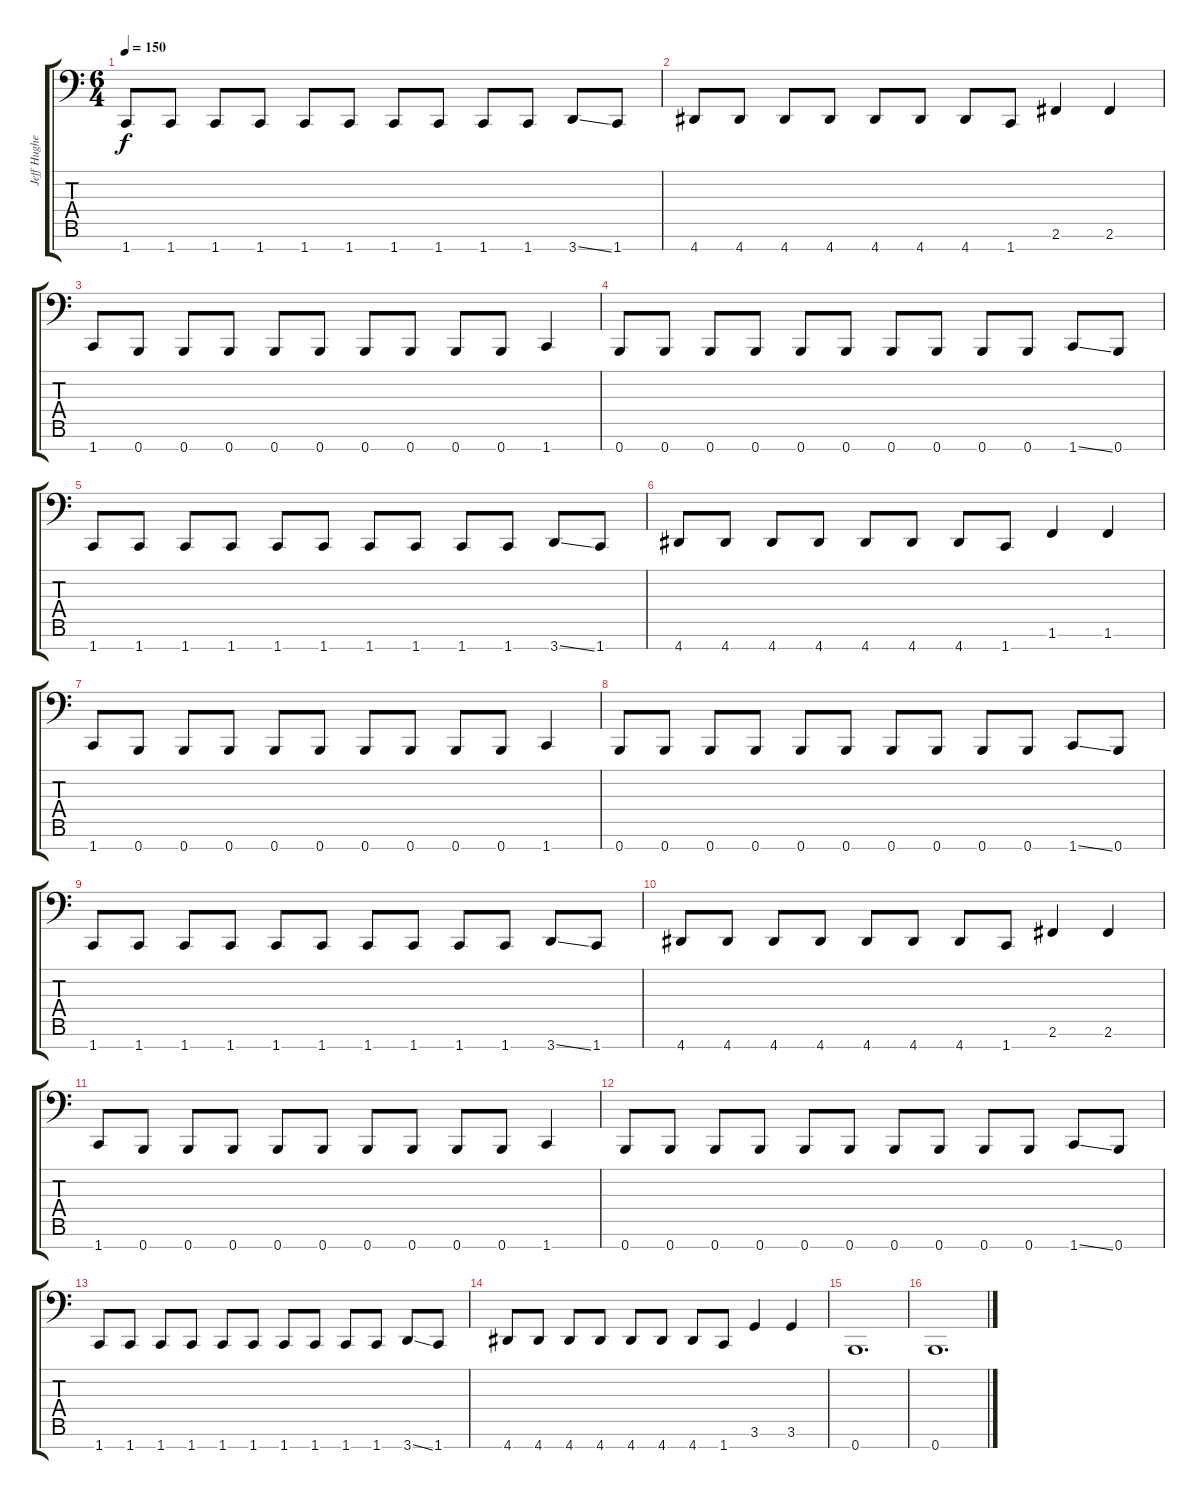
\track ("Jeff Hughell" "Jeff Hughe") {instrument electricbassfinger}
\staff {score tabs}
\tuning (E3 B2 G2 D2 A1 E1 B0) {hide}
\ts (6 4)
\tempo 150
\clef f4
\ks c
1.7.8{dy f} 1.7.8 1.7.8 1.7.8 1.7.8 1.7.8 1.7.8 1.7.8 1.7.8 1.7.8 3.7{ss}.8 1.7.8 |
4.7.8 4.7.8 4.7.8 4.7.8 4.7.8 4.7.8 4.7.8 1.7.8 2.6.4 2.6.4 |
1.7.8 0.7.8 0.7.8 0.7.8 0.7.8 0.7.8 0.7.8 0.7.8 0.7.8 0.7.8 1.7.4 |
0.7.8 0.7.8 0.7.8 0.7.8 0.7.8 0.7.8 0.7.8 0.7.8 0.7.8 0.7.8 1.7{ss}.8 0.7.8 |
1.7.8 1.7.8 1.7.8 1.7.8 1.7.8 1.7.8 1.7.8 1.7.8 1.7.8 1.7.8 3.7{ss}.8 1.7.8 |
4.7.8 4.7.8 4.7.8 4.7.8 4.7.8 4.7.8 4.7.8 1.7.8 1.6.4 1.6.4 |
1.7.8 0.7.8 0.7.8 0.7.8 0.7.8 0.7.8 0.7.8 0.7.8 0.7.8 0.7.8 1.7.4 |
0.7.8 0.7.8 0.7.8 0.7.8 0.7.8 0.7.8 0.7.8 0.7.8 0.7.8 0.7.8 1.7{ss}.8 0.7.8 |
1.7.8 1.7.8 1.7.8 1.7.8 1.7.8 1.7.8 1.7.8 1.7.8 1.7.8 1.7.8 3.7{ss}.8 1.7.8 |
4.7.8 4.7.8 4.7.8 4.7.8 4.7.8 4.7.8 4.7.8 1.7.8 2.6.4 2.6.4 |
1.7.8 0.7.8 0.7.8 0.7.8 0.7.8 0.7.8 0.7.8 0.7.8 0.7.8 0.7.8 1.7.4 |
0.7.8 0.7.8 0.7.8 0.7.8 0.7.8 0.7.8 0.7.8 0.7.8 0.7.8 0.7.8 1.7{ss}.8 0.7.8 |
1.7.8 1.7.8 1.7.8 1.7.8 1.7.8 1.7.8 1.7.8 1.7.8 1.7.8 1.7.8 3.7{ss}.8 1.7.8 |
4.7.8 4.7.8 4.7.8 4.7.8 4.7.8 4.7.8 4.7.8 1.7.8 3.6.4 3.6.4 |
0.7.1{d} |
0.7.1{d}
